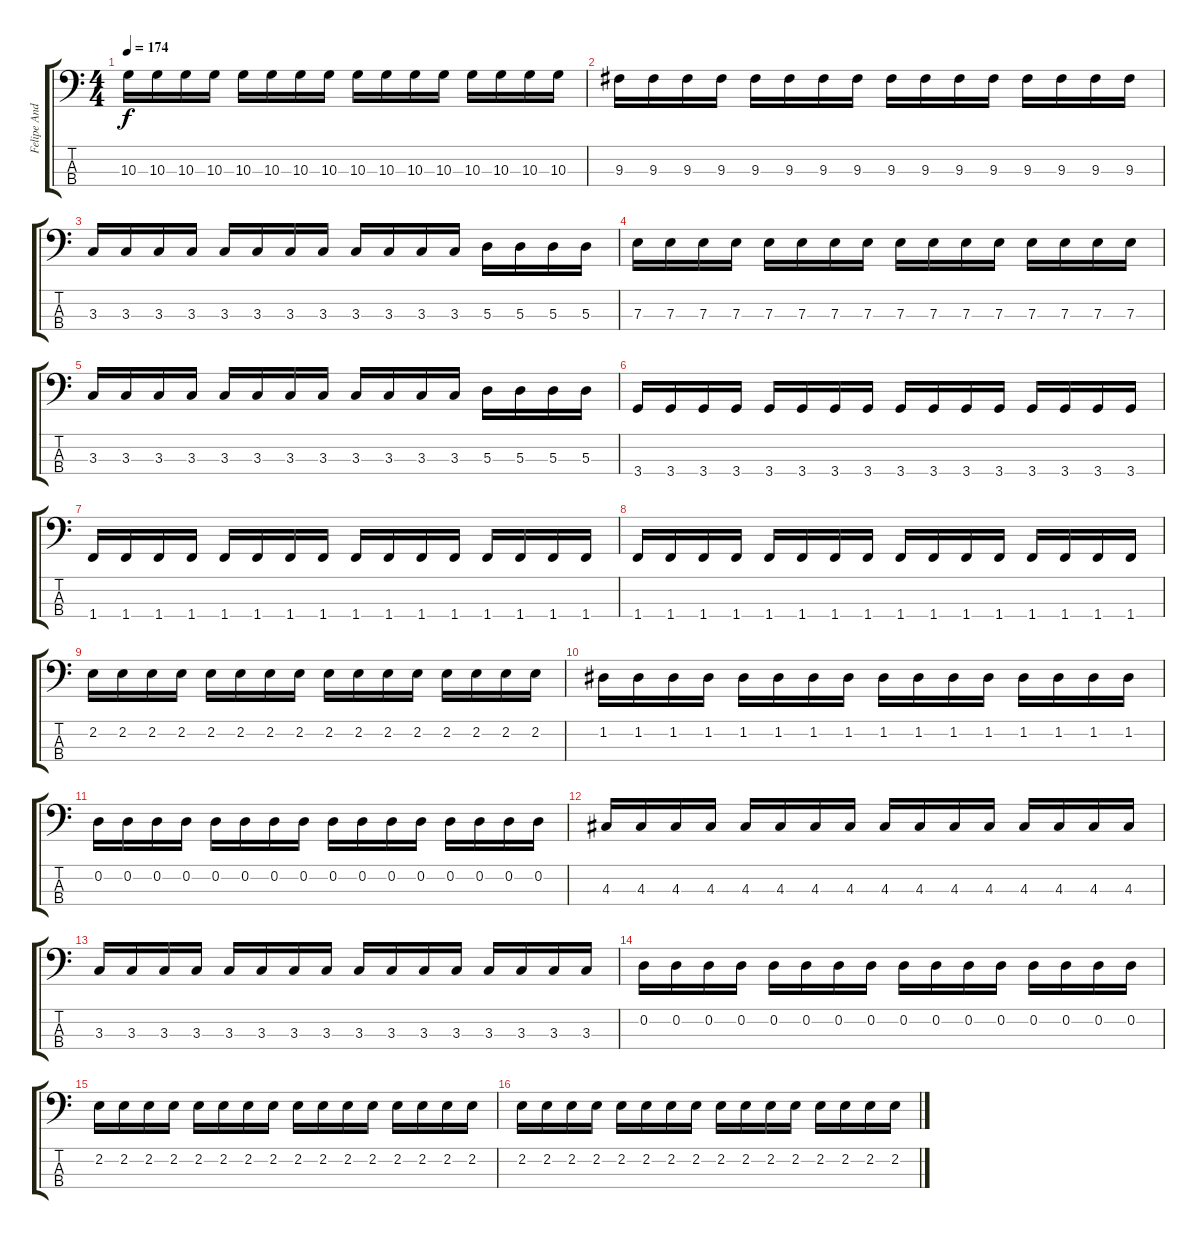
\track ("Felipe Andreolli" "Felipe And") {instrument electricbassfinger}
\staff {score tabs}
\tuning (G2 D2 A1 E1) {hide}
\ts (4 4)
\tempo 174
\clef f4
\ks c
10.3.16{dy f} 10.3.16 10.3.16 10.3.16 10.3.16 10.3.16 10.3.16 10.3.16 10.3.16 10.3.16 10.3.16 10.3.16 10.3.16 10.3.16 10.3.16 10.3.16 |
9.3.16 9.3.16 9.3.16 9.3.16 9.3.16 9.3.16 9.3.16 9.3.16 9.3.16 9.3.16 9.3.16 9.3.16 9.3.16 9.3.16 9.3.16 9.3.16 |
3.3.16 3.3.16 3.3.16 3.3.16 3.3.16 3.3.16 3.3.16 3.3.16 3.3.16 3.3.16 3.3.16 3.3.16 5.3.16 5.3.16 5.3.16 5.3.16 |
7.3.16 7.3.16 7.3.16 7.3.16 7.3.16 7.3.16 7.3.16 7.3.16 7.3.16 7.3.16 7.3.16 7.3.16 7.3.16 7.3.16 7.3.16 7.3.16 |
3.3.16 3.3.16 3.3.16 3.3.16 3.3.16 3.3.16 3.3.16 3.3.16 3.3.16 3.3.16 3.3.16 3.3.16 5.3.16 5.3.16 5.3.16 5.3.16 |
3.4.16 3.4.16 3.4.16 3.4.16 3.4.16 3.4.16 3.4.16 3.4.16 3.4.16 3.4.16 3.4.16 3.4.16 3.4.16 3.4.16 3.4.16 3.4.16 |
1.4.16 1.4.16 1.4.16 1.4.16 1.4.16 1.4.16 1.4.16 1.4.16 1.4.16 1.4.16 1.4.16 1.4.16 1.4.16 1.4.16 1.4.16 1.4.16 |
1.4.16 1.4.16 1.4.16 1.4.16 1.4.16 1.4.16 1.4.16 1.4.16 1.4.16 1.4.16 1.4.16 1.4.16 1.4.16 1.4.16 1.4.16 1.4.16 |
2.2.16 2.2.16 2.2.16 2.2.16 2.2.16 2.2.16 2.2.16 2.2.16 2.2.16 2.2.16 2.2.16 2.2.16 2.2.16 2.2.16 2.2.16 2.2.16 |
1.2.16 1.2.16 1.2.16 1.2.16 1.2.16 1.2.16 1.2.16 1.2.16 1.2.16 1.2.16 1.2.16 1.2.16 1.2.16 1.2.16 1.2.16 1.2.16 |
0.2.16 0.2.16 0.2.16 0.2.16 0.2.16 0.2.16 0.2.16 0.2.16 0.2.16 0.2.16 0.2.16 0.2.16 0.2.16 0.2.16 0.2.16 0.2.16 |
4.3.16 4.3.16 4.3.16 4.3.16 4.3.16 4.3.16 4.3.16 4.3.16 4.3.16 4.3.16 4.3.16 4.3.16 4.3.16 4.3.16 4.3.16 4.3.16 |
3.3.16 3.3.16 3.3.16 3.3.16 3.3.16 3.3.16 3.3.16 3.3.16 3.3.16 3.3.16 3.3.16 3.3.16 3.3.16 3.3.16 3.3.16 3.3.16 |
0.2.16 0.2.16 0.2.16 0.2.16 0.2.16 0.2.16 0.2.16 0.2.16 0.2.16 0.2.16 0.2.16 0.2.16 0.2.16 0.2.16 0.2.16 0.2.16 |
2.2.16 2.2.16 2.2.16 2.2.16 2.2.16 2.2.16 2.2.16 2.2.16 2.2.16 2.2.16 2.2.16 2.2.16 2.2.16 2.2.16 2.2.16 2.2.16 |
2.2.16 2.2.16 2.2.16 2.2.16 2.2.16 2.2.16 2.2.16 2.2.16 2.2.16 2.2.16 2.2.16 2.2.16 2.2.16 2.2.16 2.2.16 2.2.16
